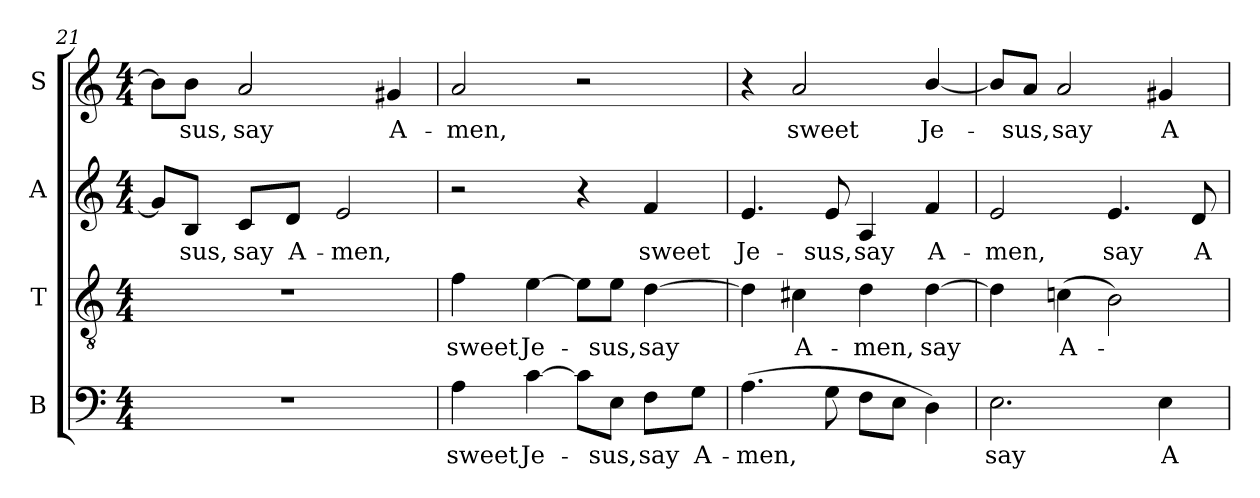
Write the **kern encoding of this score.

**kern	**text	**kern	**text	**kern	**text	**kern	**text
*part4	*part4	*part3	*part3	*part2	*part2	*part1	*part1
*staff4	*staff4	*staff3	*staff3	*staff2	*staff2	*staff1	*staff1
*I"B	*	*I"T	*	*I"A	*	*I"S	*
*I'B.	*	*I'T.	*	*I'A.	*	*I'S.	*
!!LO:LB:g=z
*clefF4	*	*clefGv2	*	*clefG2	*	*clefG2	*
*	*	*ITrd7c12	*	*	*	*	*
*k[]	*	*k[]	*	*k[]	*	*k[]	*
*C:	*	*C:	*	*C:	*	*C:	*
*M4/4	*	*M4/4	*	*M4/4	*	*M4/4	*
=21	=21	=21	=21	=21	=21	=21	=21
1r	.	1r	.	8gi/L]	.	8bi\L]	.
!	!	!	!	!	!LO:LY:b:color=#000000	!	!
!	!	!	!	!	!	!	!LO:LY:b:color=#000000
.	.	.	.	8Bi/J	-sus,	8bi\J	-sus,
!	!	!	!	!	!LO:LY:b:color=#000000	!	!
!	!	!	!	!	!	!	!LO:LY:b:color=#000000
.	.	.	.	8ci/L	say	2ai/	say
!	!	!	!	!	!LO:LY:b:color=#000000	!	!
.	.	.	.	8di/J	A-	.	.
!	!	!	!	!	!LO:LY:b:color=#000000	!	!
.	.	.	.	2ei/	-men,	.	.
!	!	!	!	!	!	!	!LO:LY:b:color=#000000
.	.	.	.	.	.	4g#Xi/	A-
=22	=22	=22	=22	=22	=22	=22	=22
!	!LO:LY:b:color=#000000	!	!	!	!	!	!
!	!	!	!LO:LY:b:color=#000000	!	!	!	!
!	!	!	!	!	!	!	!LO:LY:b:color=#000000
4Ai\	sweet	4Fi\	sweet	2r	.	2ai/	-men,
!	!LO:LY:b:color=#000000	!	!	!	!	!	!
!	!	!	!LO:LY:b:color=#000000	!	!	!	!
[4ci\	Je-	[4Ei\	Je-	.	.	.	.
8ci\L]	.	8Ei\L]	.	4r	.	2r	.
!	!LO:LY:b:color=#000000	!	!	!	!	!	!
!	!	!	!LO:LY:b:color=#000000	!	!	!	!
8Ei\J	-sus,	8Ei\J	-sus,	.	.	.	.
!	!LO:LY:b:color=#000000	!	!	!	!	!	!
!	!	!	!LO:LY:b:color=#000000	!	!	!	!
!	!	!	!	!	!LO:LY:b:color=#000000	!	!
8Fi\L	say	[4Di\	say	4fi/	sweet	.	.
!	!LO:LY:b:color=#000000	!	!	!	!	!	!
8Gi\J	A-	.	.	.	.	.	.
=23	=23	=23	=23	=23	=23	=23	=23
!	!LO:LY:b:color=#000000	!	!	!	!	!	!
!	!	!	!	!	!LO:LY:b:color=#000000	!	!
(4.Ai\	-men,	4Di\]	.	4.ei/	Je-	4r	.
!	!	!	!LO:LY:b:color=#000000	!	!	!	!
!	!	!	!	!	!	!	!LO:LY:b:color=#000000
.	.	4C#Xi\	A-	.	.	2ai/	sweet
!	!	!	!	!	!LO:LY:b:color=#000000	!	!
8Gi\	.	.	.	8ei/	-sus,	.	.
!	!	!	!LO:LY:b:color=#000000	!	!	!	!
!	!	!	!	!	!LO:LY:b:color=#000000	!	!
8Fi\L	.	4Di\	-men,	4Ai/	say	.	.
8Ei\J	.	.	.	.	.	.	.
!	!	!	!LO:LY:b:color=#000000	!	!	!	!
!	!	!	!	!	!LO:LY:b:color=#000000	!	!
!	!	!	!	!	!	!	!LO:LY:b:color=#000000
4Di\)	.	[4Di\	say	4fi/	A-	[4bi/	Je-
=24	=24	=24	=24	=24	=24	=24	=24
!	!LO:LY:b:color=#000000	!	!	!	!	!	!
!	!	!	!	!	!LO:LY:b:color=#000000	!	!
2.Ei\	say	4Di\]	.	2ei/	-men,	8bi/L]	.
!	!	!	!	!	!	!	!LO:LY:b:color=#000000
.	.	.	.	.	.	8ai/J	-sus,
!	!	!	!LO:LY:b:color=#000000	!	!	!	!
!	!	!	!	!	!	!	!LO:LY:b:color=#000000
.	.	(4Cni\	A-	.	.	2ai/	say
!	!	!	!	!	!LO:LY:b:color=#000000	!	!
.	.	2BBi\)	.	4.ei/	say	.	.
!	!LO:LY:b:color=#000000	!	!	!	!	!	!
!	!	!	!	!	!	!	!LO:LY:b:color=#000000
4Ei\	A-	.	.	.	.	4g#Xi/	A-
!	!	!	!	!	!LO:LY:b:color=#000000	!	!
.	.	.	.	8di/	A-	.	.
=	=	=	=	=	=	=	=
*-	*-	*-	*-	*-	*-	*-	*-
